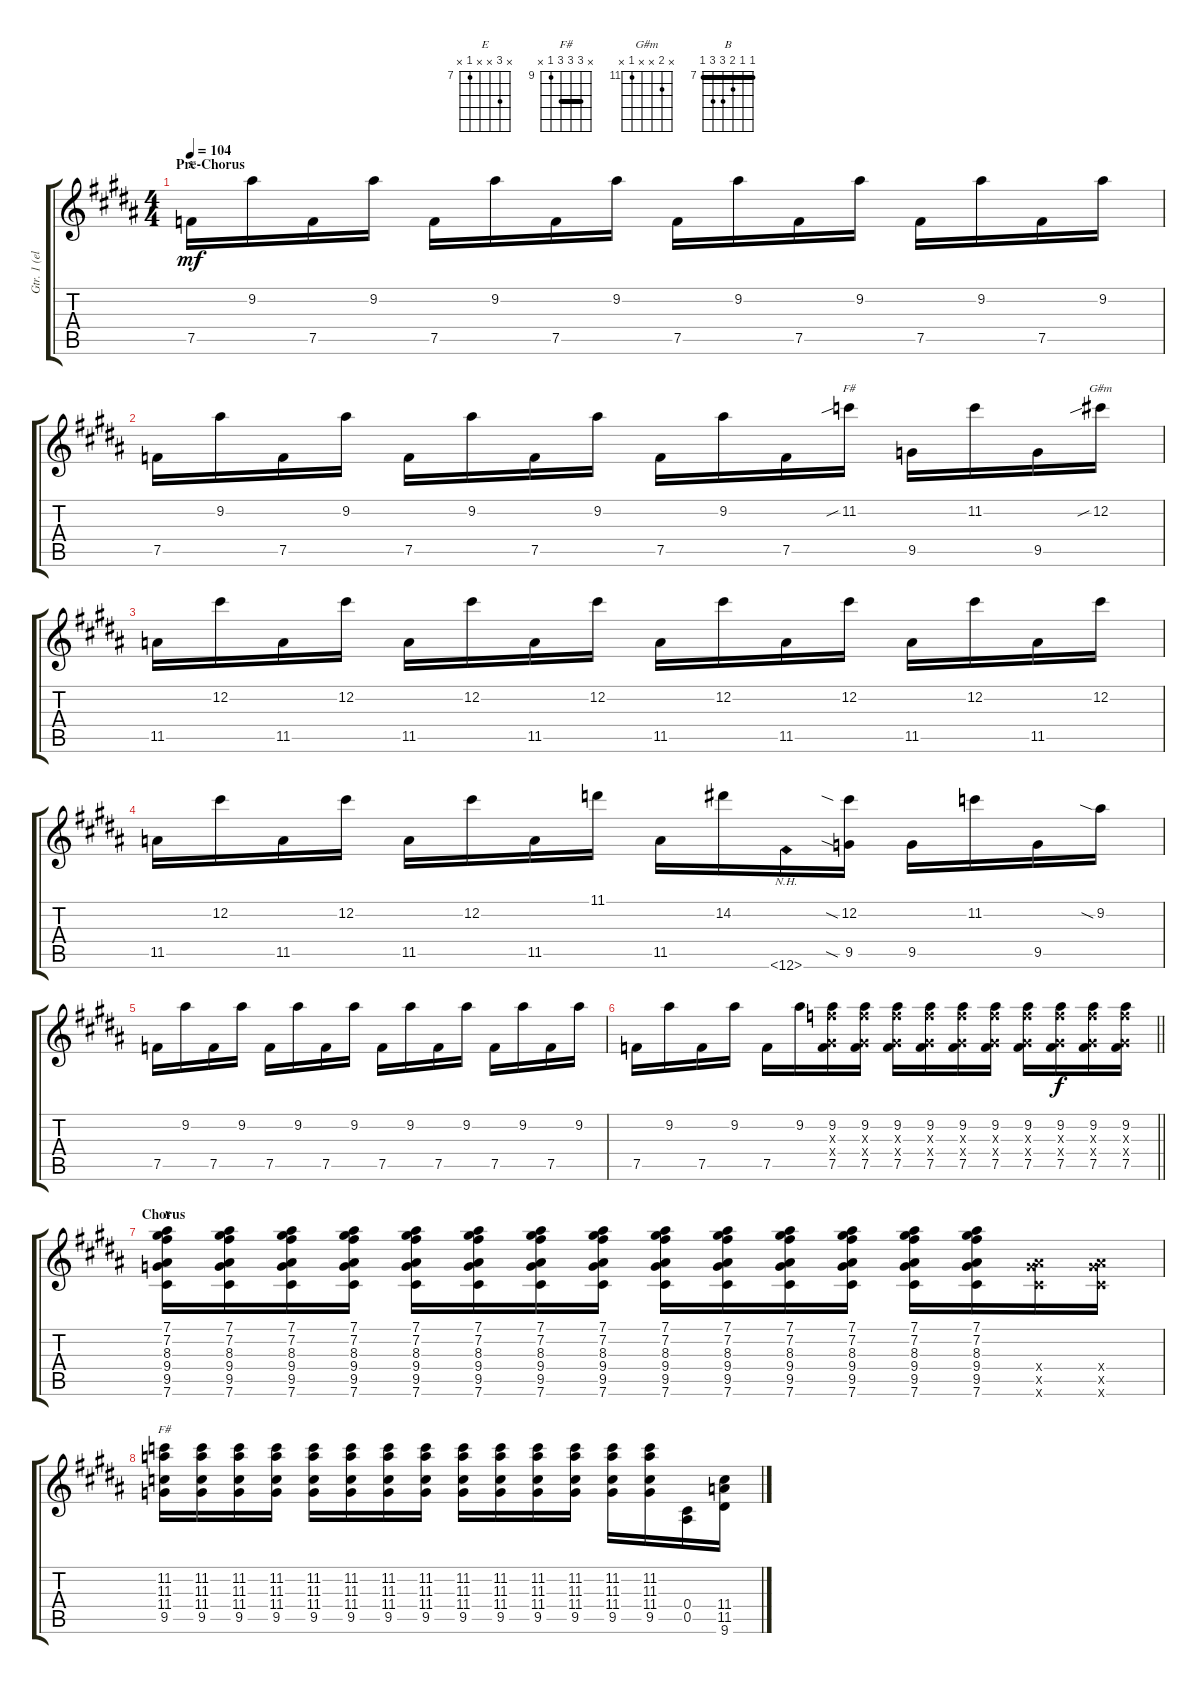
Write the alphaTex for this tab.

\track ("Gtr. 1 (elec.)" "Gtr. 1 (el") {instrument electricguitarclean}
\staff {score tabs}
\tuning (Eb4 Db4 Bb3 Db3 Bb2 Gb2) {hide}
\chord ("E" x 9 x x 7 x) {firstfret 7}
\chord ("F#" x 11 x x 9 x) {firstfret 9}
\chord ("G#m" x 12 x x 11 x) {firstfret 11}
\chord ("B" 7 7 8 9 9 7) {firstfret 7 barre 7}
\chord ("F#" x 11 11 11 9 x) {firstfret 9 barre 11}
\ts (4 4)
\section ("" "Pre-Chorus")
\tempo 104
\clef g2
\ks b
7.5.16{ch "E" dy mf} 9.2.16 7.5.16 9.2.16 7.5.16 9.2.16 7.5.16 9.2.16 7.5.16 9.2.16 7.5.16 9.2.16 7.5.16 9.2.16 7.5.16 9.2.16 |
7.5.16 9.2.16 7.5.16 9.2.16 7.5.16 9.2.16 7.5.16 9.2.16 7.5.16 9.2.16 7.5.16 11.2{sib}.16{ch "F#"} 9.5.16 11.2.16 9.5.16 12.2{sib}.16{ch "G#m"} |
11.5.16 12.2.16 11.5.16 12.2.16 11.5.16 12.2.16 11.5.16 12.2.16 11.5.16 12.2.16 11.5.16 12.2.16 11.5.16 12.2.16 11.5.16 12.2.16 |
11.5.16 12.2.16 11.5.16 12.2.16 11.5.16 12.2.16 11.5.16 11.1.16 11.5.16 14.2.16 12.6{nh}.16 (12.2{sia} 9.5{sia}).16 9.5.16 11.2.16 9.5.16 9.2{sia}.16 |
7.5.16 9.2.16 7.5.16 9.2.16 7.5.16 9.2.16 7.5.16 9.2.16 7.5.16 9.2.16 7.5.16 9.2.16 7.5.16 9.2.16 7.5.16 9.2.16 |
\barLineRight lightlight
7.5.16 9.2.16 7.5.16 9.2.16 7.5.16 9.2.16 (9.2 7.3{x} 7.4{x} 7.5).16 (9.2 7.3{x} 7.4{x} 7.5).16 (9.2 7.3{x} 7.4{x} 7.5).16 (9.2 7.3{x} 7.4{x} 7.5).16 (9.2 7.3{x} 7.4{x} 7.5).16 (9.2 7.3{x} 7.4{x} 7.5).16 (9.2 7.3{x} 7.4{x} 7.5).16 (9.2 7.3{x} 7.4{x} 7.5).16{dy f} (9.2 7.3{x} 7.4{x} 7.5).16 (9.2 7.3{x} 7.4{x} 7.5).16 |
\section ("" "Chorus")
(7.1 7.2 8.3 9.4 9.5 7.6).16{ch "B"} (7.1 7.2 8.3 9.4 9.5 7.6).16 (7.1 7.2 8.3 9.4 9.5 7.6).16 (7.1 7.2 8.3 9.4 9.5 7.6).16 (7.1 7.2 8.3 9.4 9.5 7.6).16 (7.1 7.2 8.3 9.4 9.5 7.6).16 (7.1 7.2 8.3 9.4 9.5 7.6).16 (7.1 7.2 8.3 9.4 9.5 7.6).16 (7.1 7.2 8.3 9.4 9.5 7.6).16 (7.1 7.2 8.3 9.4 9.5 7.6).16 (7.1 7.2 8.3 9.4 9.5 7.6).16 (7.1 7.2 8.3 9.4 9.5 7.6).16 (7.1 7.2 8.3 9.4 9.5 7.6).16 (7.1 7.2 8.3 9.4 9.5 7.6).16 (9.4{x} 9.5{x} 7.6{x}).16 (9.4{x} 9.5{x} 7.6{x}).16 |
(11.2 11.3 11.4 9.5).16{ch "F#"} (11.2 11.3 11.4 9.5).16 (11.2 11.3 11.4 9.5).16 (11.2 11.3 11.4 9.5).16 (11.2 11.3 11.4 9.5).16 (11.2 11.3 11.4 9.5).16 (11.2 11.3 11.4 9.5).16 (11.2 11.3 11.4 9.5).16 (11.2 11.3 11.4 9.5).16 (11.2 11.3 11.4 9.5).16 (11.2 11.3 11.4 9.5).16 (11.2 11.3 11.4 9.5).16 (11.2 11.3 11.4 9.5).16 (11.2 11.3 11.4 9.5).16 (0.4 0.5).16 (11.4 11.5 9.6).16
